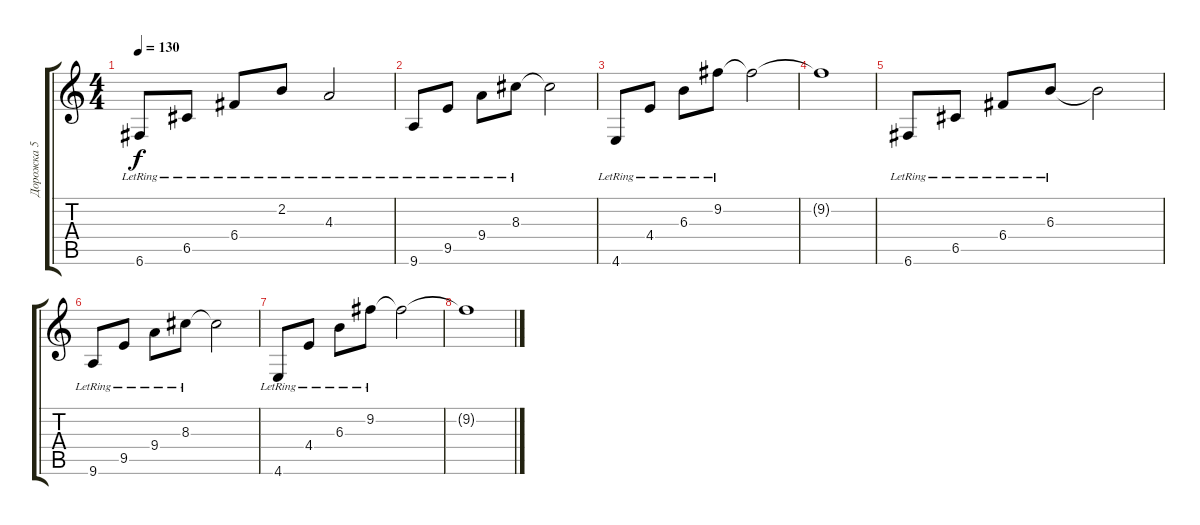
\track ("Дорожка 5" "Дорожка 5") {instrument electricguitarclean}
\staff {score tabs}
\tuning (D4 A3 F3 C3 G2 C2) {hide}
\ts (4 4)
\tempo 130
\clef g2
\ks c
6.6{lr}.8{dy f instrument electricguitarclean} 6.5{lr}.8 6.4{lr}.8 2.2{lr}.8 4.3{lr}.2 |
9.6{lr}.8 9.5{lr}.8 9.4{lr}.8 8.3{lr}.8 8.3{t}.2 |
4.6{lr}.8 4.4{lr}.8 6.3{lr}.8 9.2{lr}.8 9.2{t}.2 |
9.2{t}.1 |
6.6{lr}.8 6.5{lr}.8 6.4{lr}.8 6.3{lr}.8 6.3{t}.2 |
9.6{lr}.8 9.5{lr}.8 9.4{lr}.8 8.3{lr}.8 8.3{t}.2 |
4.6{lr}.8 4.4{lr}.8 6.3{lr}.8 9.2{lr}.8 9.2{t}.2 |
9.2{t}.1
